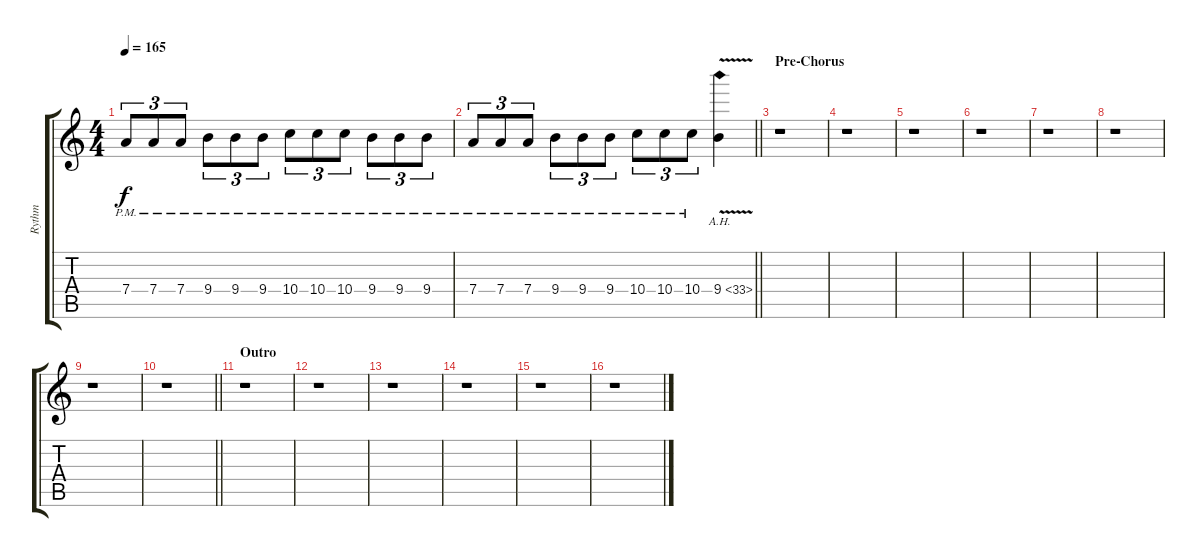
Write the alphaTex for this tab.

\track ("Rythm" "Rythm") {instrument distortionguitar}
\staff {score tabs}
\tuning (E4 B3 G3 D3 A2 E2) {hide}
\ts (4 4)
\tempo 165
\clef g2
\ks c
7.4{pm}.8{tu (3 2) dy f} 7.4{pm}.8{tu (3 2)} 7.4{pm}.8{tu (3 2)} 9.4{pm}.8{tu (3 2)} 9.4{pm}.8{tu (3 2)} 9.4{pm}.8{tu (3 2)} 10.4{pm}.8{tu (3 2)} 10.4{pm}.8{tu (3 2)} 10.4{pm}.8{tu (3 2)} 9.4{pm}.8{tu (3 2)} 9.4{pm}.8{tu (3 2)} 9.4{pm}.8{tu (3 2)} |
\barLineRight lightlight
7.4{pm}.8{tu (3 2)} 7.4{pm}.8{tu (3 2)} 7.4{pm}.8{tu (3 2)} 9.4{pm}.8{tu (3 2)} 9.4{pm}.8{tu (3 2)} 9.4{pm}.8{tu (3 2)} 10.4{pm}.8{tu (3 2)} 10.4{pm}.8{tu (3 2)} 10.4{pm}.8{tu (3 2)} 9.4{ah 24 v}.4 |
\section ("" "Pre-Chorus")
r.1 |
r.1 |
r.1 |
r.1 |
r.1 |
r.1 |
r.1 |
\barLineRight lightlight
r.1 |
\section ("" "Outro")
r.1 |
r.1 |
r.1 |
r.1 |
r.1 |
r.1
